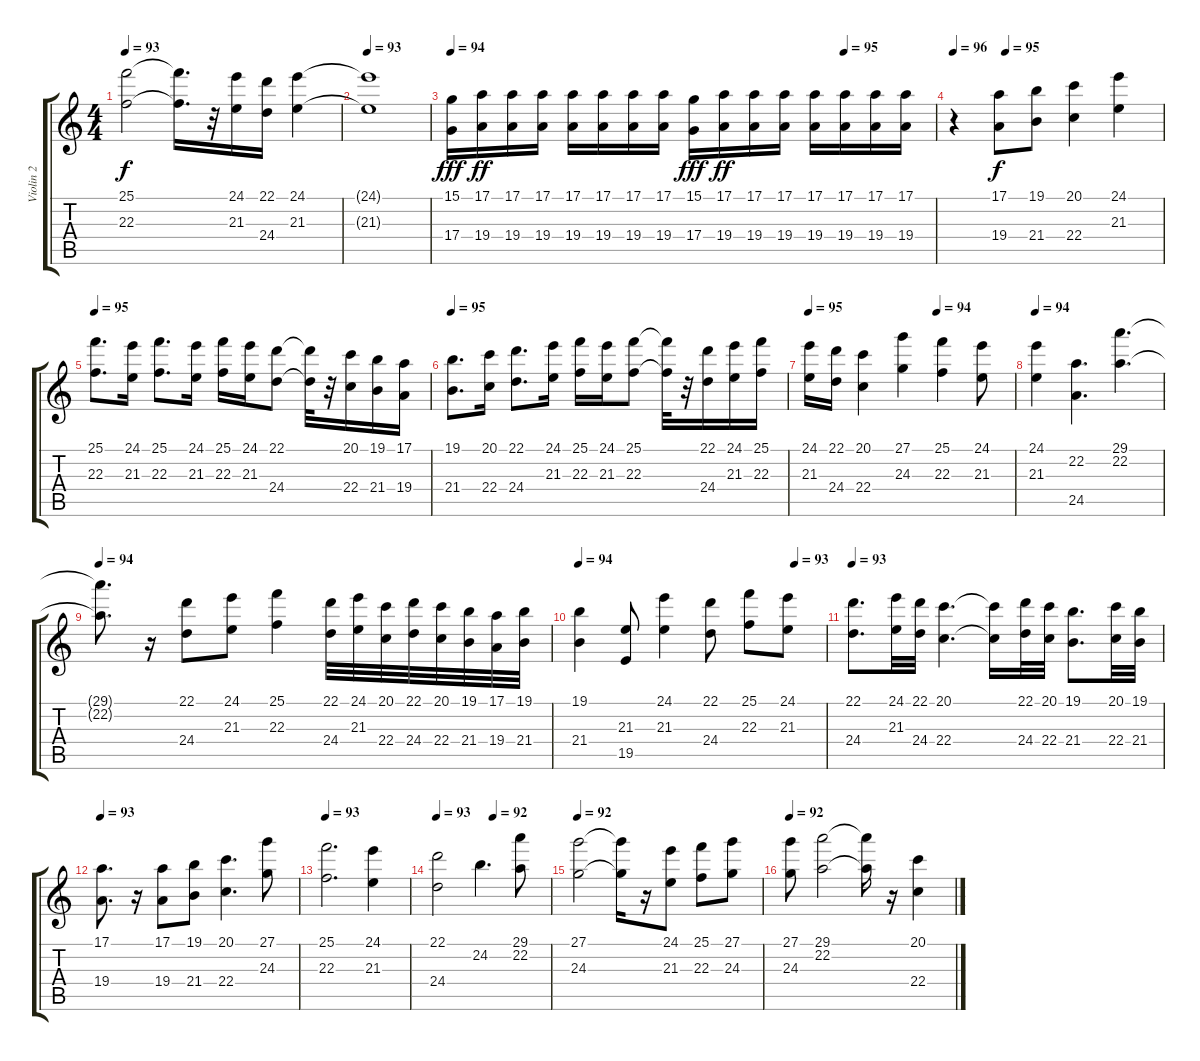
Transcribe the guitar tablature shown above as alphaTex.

\track ("Violin 2" "Violin 2") {instrument stringensemble1}
\staff {score tabs}
\tuning (E4 B3 G3 D3 A2 E2) {hide}
\ts (4 4)
\tempo 93
\clef g2
\ks c
(25.1 22.3).2{dy f} (25.1{t} 22.3{t}).16{d} r.32 (24.1 21.3).16 (22.1 24.4).16 (24.1 21.3).4 |
\tempo 93
(24.1{t} 21.3{t}).1 |
\tempo 94
\tempo (95 0.8125)
(15.1 17.4).16{dy fff} (17.1 19.4).16{dy ff} (17.1 19.4).16 (17.1 19.4).16 (17.1 19.4).16 (17.1 19.4).16 (17.1 19.4).16 (17.1 19.4).16 (15.1 17.4).16{dy fff} (17.1 19.4).16{dy ff} (17.1 19.4).16 (17.1 19.4).16 (17.1 19.4).16 (17.1 19.4).16 (17.1 19.4).16 (17.1 19.4).16 |
\tempo 96
\tempo (95 0.25)
r.4 (17.1 19.4).8{dy f} (19.1 21.4).8 (20.1 22.4).4 (24.1 21.3).4 |
\tempo 95
(25.1 22.3).8{d} (24.1 21.3).16 (25.1 22.3).8{d} (24.1 21.3).16 (25.1 22.3).16 (24.1 21.3).16 (22.1 24.4).8 (22.1{t} 24.4{t}).32 r.32 (20.1 22.4).16 (19.1 21.4).16 (17.1 19.4).16 |
\tempo 95
(19.1 21.4).8{d} (20.1 22.4).16 (22.1 24.4).8{d} (24.1 21.3).16 (25.1 22.3).16 (24.1 21.3).16 (25.1 22.3).8 (25.1{t} 22.3{t}).32 r.32 (22.1 24.4).16 (24.1 21.3).16 (25.1 22.3).16 |
\tempo 95
\tempo (94 0.625)
(24.1 21.3).16 (22.1 24.4).16 (20.1 22.4).4 (27.1 24.3).4 (25.1 22.3).4 (24.1 21.3).8 |
\tempo 94
(24.1 21.3).4 (22.2 24.5).4{d} (29.1 22.2).4{d} |
\tempo 94
(29.1{t} 22.2{t}).8{d} r.16 (22.1 24.4).8 (24.1 21.3).8 (25.1 22.3).4 (22.1 24.4).32 (24.1 21.3).32 (20.1 22.4).32 (22.1 24.4).32 (20.1 22.4).32 (19.1 21.4).32 (17.1 19.4).32 (19.1 21.4).32 |
\tempo 94
\tempo (93 0.875)
(19.1 21.4).4 (21.3 19.5).8 (24.1 21.3).4 (22.1 24.4).8 (25.1 22.3).8 (24.1 21.3).8 |
\tempo 93
(22.1 24.4).8{d} (24.1 21.3).32 (22.1 24.4).32 (20.1 22.4).4{d} (20.1{t} 22.4{t}).16 (22.1 24.4).32 (20.1 22.4).32 (19.1 21.4).8{d} (20.1 22.4).32 (19.1 21.4).32 |
\tempo 93
(17.1 19.4).8{d} r.16 (17.1 19.4).8 (19.1 21.4).8 (20.1 22.4).4{d} (27.1 24.3).8 |
\tempo 93
(25.1 22.3).2{d} (24.1 21.3).4 |
\tempo 93
\tempo (92 0.5)
(22.1 24.4).2 24.2.4{d} (29.1 22.2).8 |
\tempo 92
(27.1 24.3).2 (27.1{t} 24.3{t}).16 r.16 (24.1 21.3).8 (25.1 22.3).8 (27.1 24.3).8 |
\tempo 92
(27.1 24.3).8 (29.1 22.2).2 (29.1{t} 22.2{t}).16 r.16 (20.1 22.4).4
